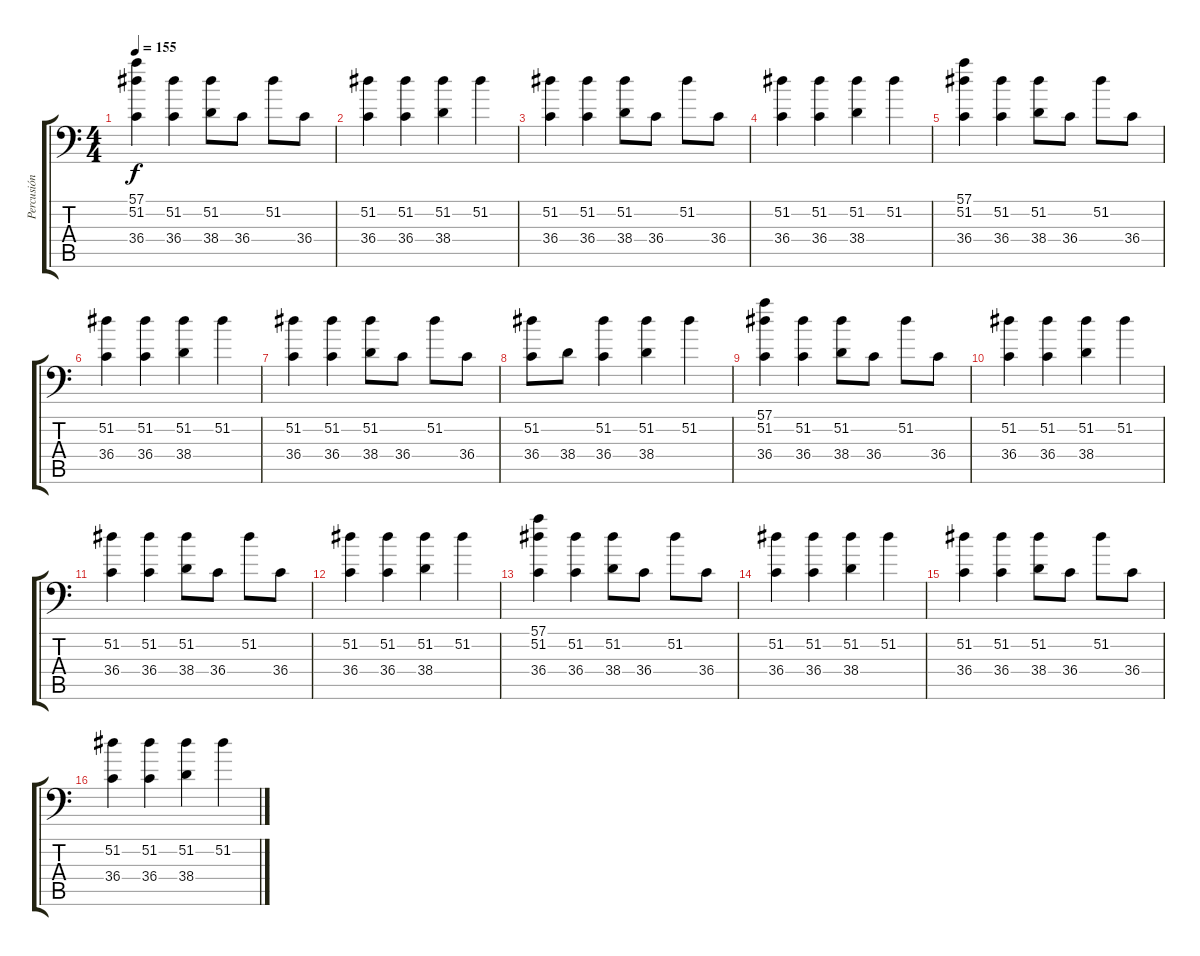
\track ("Percusión" "Percusión") {instrument acousticgrandpiano}
\staff {score tabs}
\tuning (C-1 C-1 C-1 C-1 C-1 C-1) {hide}
\ts (4 4)
\tempo 155
\clef f4
\ks c
(57.1 51.2 36.4).4{dy f} (51.2 36.4).4 (51.2 38.4).8 36.4.8 51.2.8 36.4.8 |
(51.2 36.4).4 (51.2 36.4).4 (51.2 38.4).4 51.2.4 |
(51.2 36.4).4 (51.2 36.4).4 (51.2 38.4).8 36.4.8 51.2.8 36.4.8 |
(51.2 36.4).4 (51.2 36.4).4 (51.2 38.4).4 51.2.4 |
(57.1 51.2 36.4).4 (51.2 36.4).4 (51.2 38.4).8 36.4.8 51.2.8 36.4.8 |
(51.2 36.4).4 (51.2 36.4).4 (51.2 38.4).4 51.2.4 |
(51.2 36.4).4 (51.2 36.4).4 (51.2 38.4).8 36.4.8 51.2.8 36.4.8 |
(51.2 36.4).8 38.4.8 (51.2 36.4).4 (51.2 38.4).4 51.2.4 |
(57.1 51.2 36.4).4 (51.2 36.4).4 (51.2 38.4).8 36.4.8 51.2.8 36.4.8 |
(51.2 36.4).4 (51.2 36.4).4 (51.2 38.4).4 51.2.4 |
(51.2 36.4).4 (51.2 36.4).4 (51.2 38.4).8 36.4.8 51.2.8 36.4.8 |
(51.2 36.4).4 (51.2 36.4).4 (51.2 38.4).4 51.2.4 |
(57.1 51.2 36.4).4 (51.2 36.4).4 (51.2 38.4).8 36.4.8 51.2.8 36.4.8 |
(51.2 36.4).4 (51.2 36.4).4 (51.2 38.4).4 51.2.4 |
(51.2 36.4).4 (51.2 36.4).4 (51.2 38.4).8 36.4.8 51.2.8 36.4.8 |
(51.2 36.4).4 (51.2 36.4).4 (51.2 38.4).4 51.2.4
